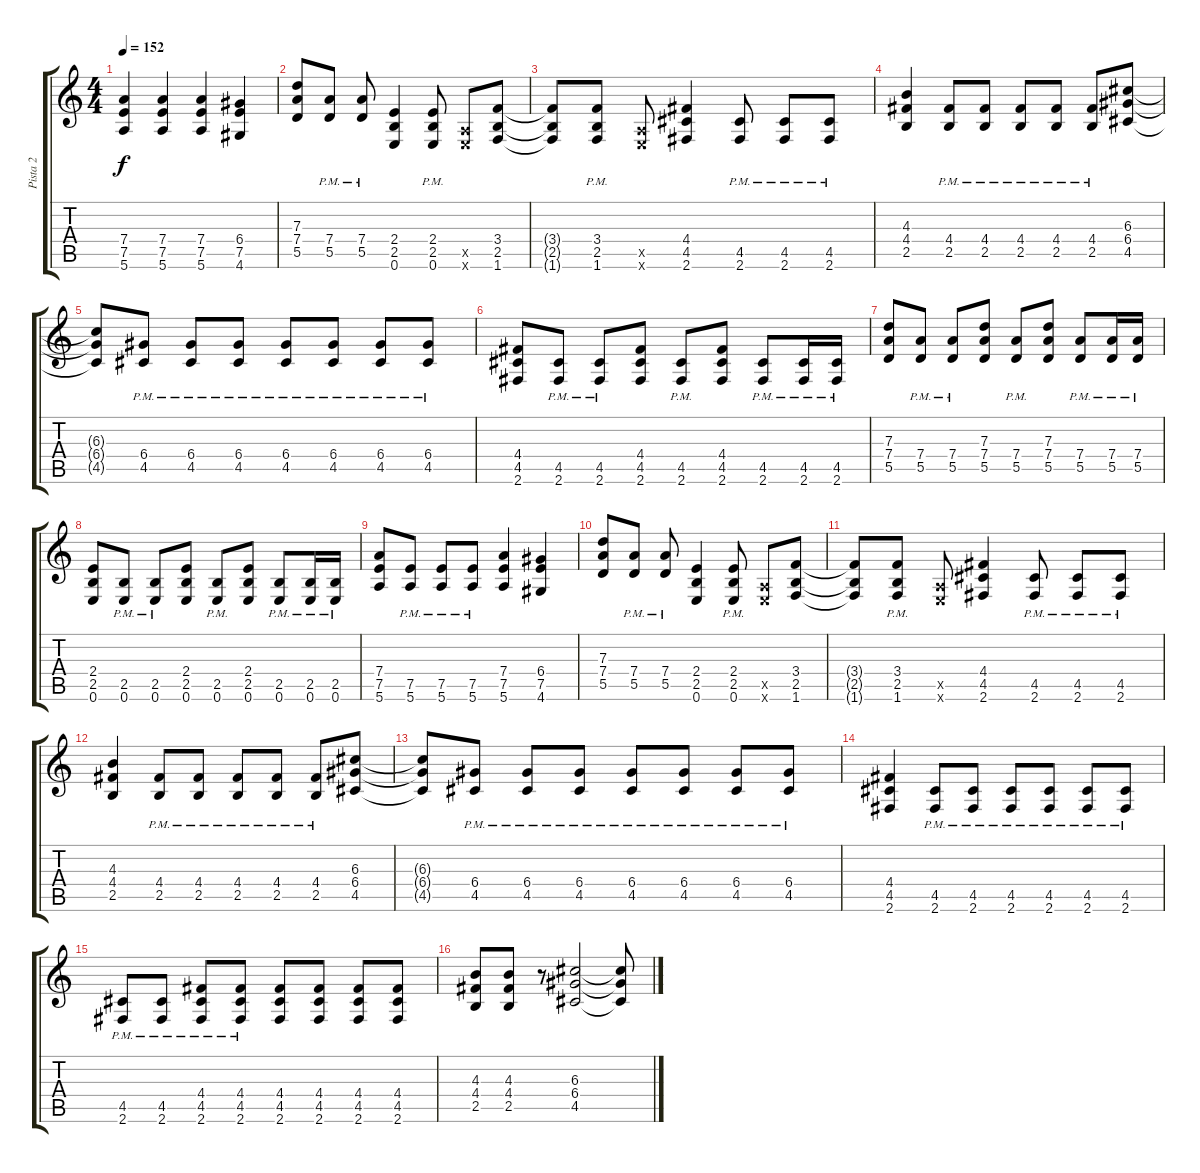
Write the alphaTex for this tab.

\track ("Pista 2" "Pista 2") {instrument distortionguitar}
\staff {score tabs}
\tuning (E4 B3 G3 D3 A2 E2) {hide}
\ts (4 4)
\tempo 152
\clef g2
\ks c
(7.4 7.5 5.6).4{dy f volume 14} (7.4 7.5 5.6).4 (7.4 7.5 5.6).4 (6.4 7.5 4.6).4 |
(7.3 7.4 5.5).8 (7.4{pm} 5.5{pm}).8 (7.4{pm} 5.5{pm}).8 (2.4 2.5 0.6).4 (2.4{pm} 2.5{pm} 0.6{pm}).8 (0.5{x} 0.6{x}).8 (3.4 2.5 1.6).8 |
(3.4{t} 2.5{t} 1.6{t}).8 (3.4{pm} 2.5{pm} 1.6{pm}).8 (0.5{x} 0.6{x}).8 (4.4 4.5 2.6).4 (4.5{pm} 2.6{pm}).8 (4.5{pm} 2.6{pm}).8 (4.5{pm} 2.6{pm}).8 |
(4.3 4.4 2.5).4 (4.4{pm} 2.5{pm}).8 (4.4{pm} 2.5{pm}).8 (4.4{pm} 2.5{pm}).8 (4.4{pm} 2.5{pm}).8 (4.4{pm} 2.5{pm}).8 (6.3 6.4 4.5).8 |
(6.3{t} 6.4{t} 4.5{t}).8 (6.4{pm} 4.5{pm}).8 (6.4{pm} 4.5{pm}).8 (6.4{pm} 4.5{pm}).8 (6.4{pm} 4.5{pm}).8 (6.4{pm} 4.5{pm}).8 (6.4{pm} 4.5{pm}).8 (6.4{pm} 4.5{pm}).8 |
(4.4 4.5 2.6).8 (4.5{pm} 2.6{pm}).8 (4.5{pm} 2.6{pm}).8 (4.4 4.5 2.6).8 (4.5{pm} 2.6{pm}).8 (4.4 4.5 2.6).8 (4.5{pm} 2.6{pm}).8 (4.5{pm} 2.6{pm}).16 (4.5{pm} 2.6{pm}).16 |
(7.3 7.4 5.5).8 (7.4{pm} 5.5{pm}).8 (7.4{pm} 5.5{pm}).8 (7.3 7.4 5.5).8 (7.4{pm} 5.5{pm}).8 (7.3 7.4 5.5).8 (7.4{pm} 5.5{pm}).8 (7.4{pm} 5.5{pm}).16 (7.4{pm} 5.5{pm}).16 |
(2.4 2.5 0.6).8 (2.5{pm} 0.6{pm}).8 (2.5{pm} 0.6{pm}).8 (2.4 2.5 0.6).8 (2.5{pm} 0.6{pm}).8 (2.4 2.5 0.6).8 (2.5{pm} 0.6{pm}).8 (2.5{pm} 0.6{pm}).16 (2.5{pm} 0.6{pm}).16 |
(7.4 7.5 5.6).8 (7.5{pm} 5.6{pm}).8 (7.5{pm} 5.6{pm}).8 (7.5{pm} 5.6{pm}).8 (7.4 7.5 5.6).4 (6.4 7.5 4.6).4 |
(7.3 7.4 5.5).8 (7.4{pm} 5.5{pm}).8 (7.4{pm} 5.5{pm}).8 (2.4 2.5 0.6).4 (2.4{pm} 2.5{pm} 0.6{pm}).8 (0.5{x} 0.6{x}).8 (3.4 2.5 1.6).8 |
(3.4{t} 2.5{t} 1.6{t}).8 (3.4{pm} 2.5{pm} 1.6{pm}).8 (0.5{x} 0.6{x}).8 (4.4 4.5 2.6).4 (4.5{pm} 2.6{pm}).8 (4.5{pm} 2.6{pm}).8 (4.5{pm} 2.6{pm}).8 |
(4.3 4.4 2.5).4 (4.4{pm} 2.5{pm}).8 (4.4{pm} 2.5{pm}).8 (4.4{pm} 2.5{pm}).8 (4.4{pm} 2.5{pm}).8 (4.4{pm} 2.5{pm}).8 (6.3 6.4 4.5).8 |
(6.3{t} 6.4{t} 4.5{t}).8 (6.4{pm} 4.5{pm}).8 (6.4{pm} 4.5{pm}).8 (6.4{pm} 4.5{pm}).8 (6.4{pm} 4.5{pm}).8 (6.4{pm} 4.5{pm}).8 (6.4{pm} 4.5{pm}).8 (6.4{pm} 4.5{pm}).8 |
(4.4 4.5 2.6).4 (4.5{pm} 2.6{pm}).8 (4.5{pm} 2.6{pm}).8 (4.5{pm} 2.6{pm}).8 (4.5{pm} 2.6{pm}).8 (4.5{pm} 2.6{pm}).8 (4.5{pm} 2.6{pm}).8 |
(4.5{pm} 2.6{pm}).8 (4.5{pm} 2.6{pm}).8 (4.4{pm} 4.5{pm} 2.6{pm}).8 (4.4{pm} 4.5{pm} 2.6{pm}).8 (4.4 4.5 2.6).8 (4.4 4.5 2.6).8 (4.4 4.5 2.6).8 (4.4 4.5 2.6).8 |
(4.3 4.4 2.5).8 (4.3 4.4 2.5).8 r.8 (6.3 6.4 4.5).2 (6.3{t} 6.4{t} 4.5{t}).8
